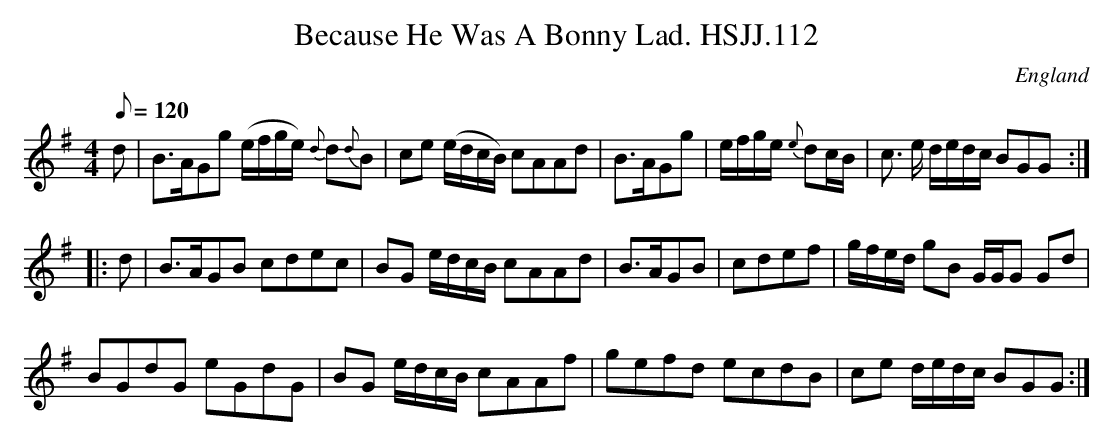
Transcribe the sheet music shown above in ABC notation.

X:1
T:Because He Was A Bonny Lad. HSJJ.112
M:4/4
L:1/8
Q:120
O:England
K:G
d|B>AGg (e/f/g/e/) {d}d{d}B|ce (e/d/c/B/) cAAd|B>AGg|e/f/g/e/ {e}dc/B/|c
>e d/e/d/c/ BGG:|!
|:d|B>AGB cdec|BG e/d/c/B/ cAAd|B>AGB|cdef|g/f/e/d/ gB G/G/G Gd|!
BGdG eGdG|BG e/d/c/B/ cAAf|gefd ecdB|ce d/e/d/c/ BGG:|]
